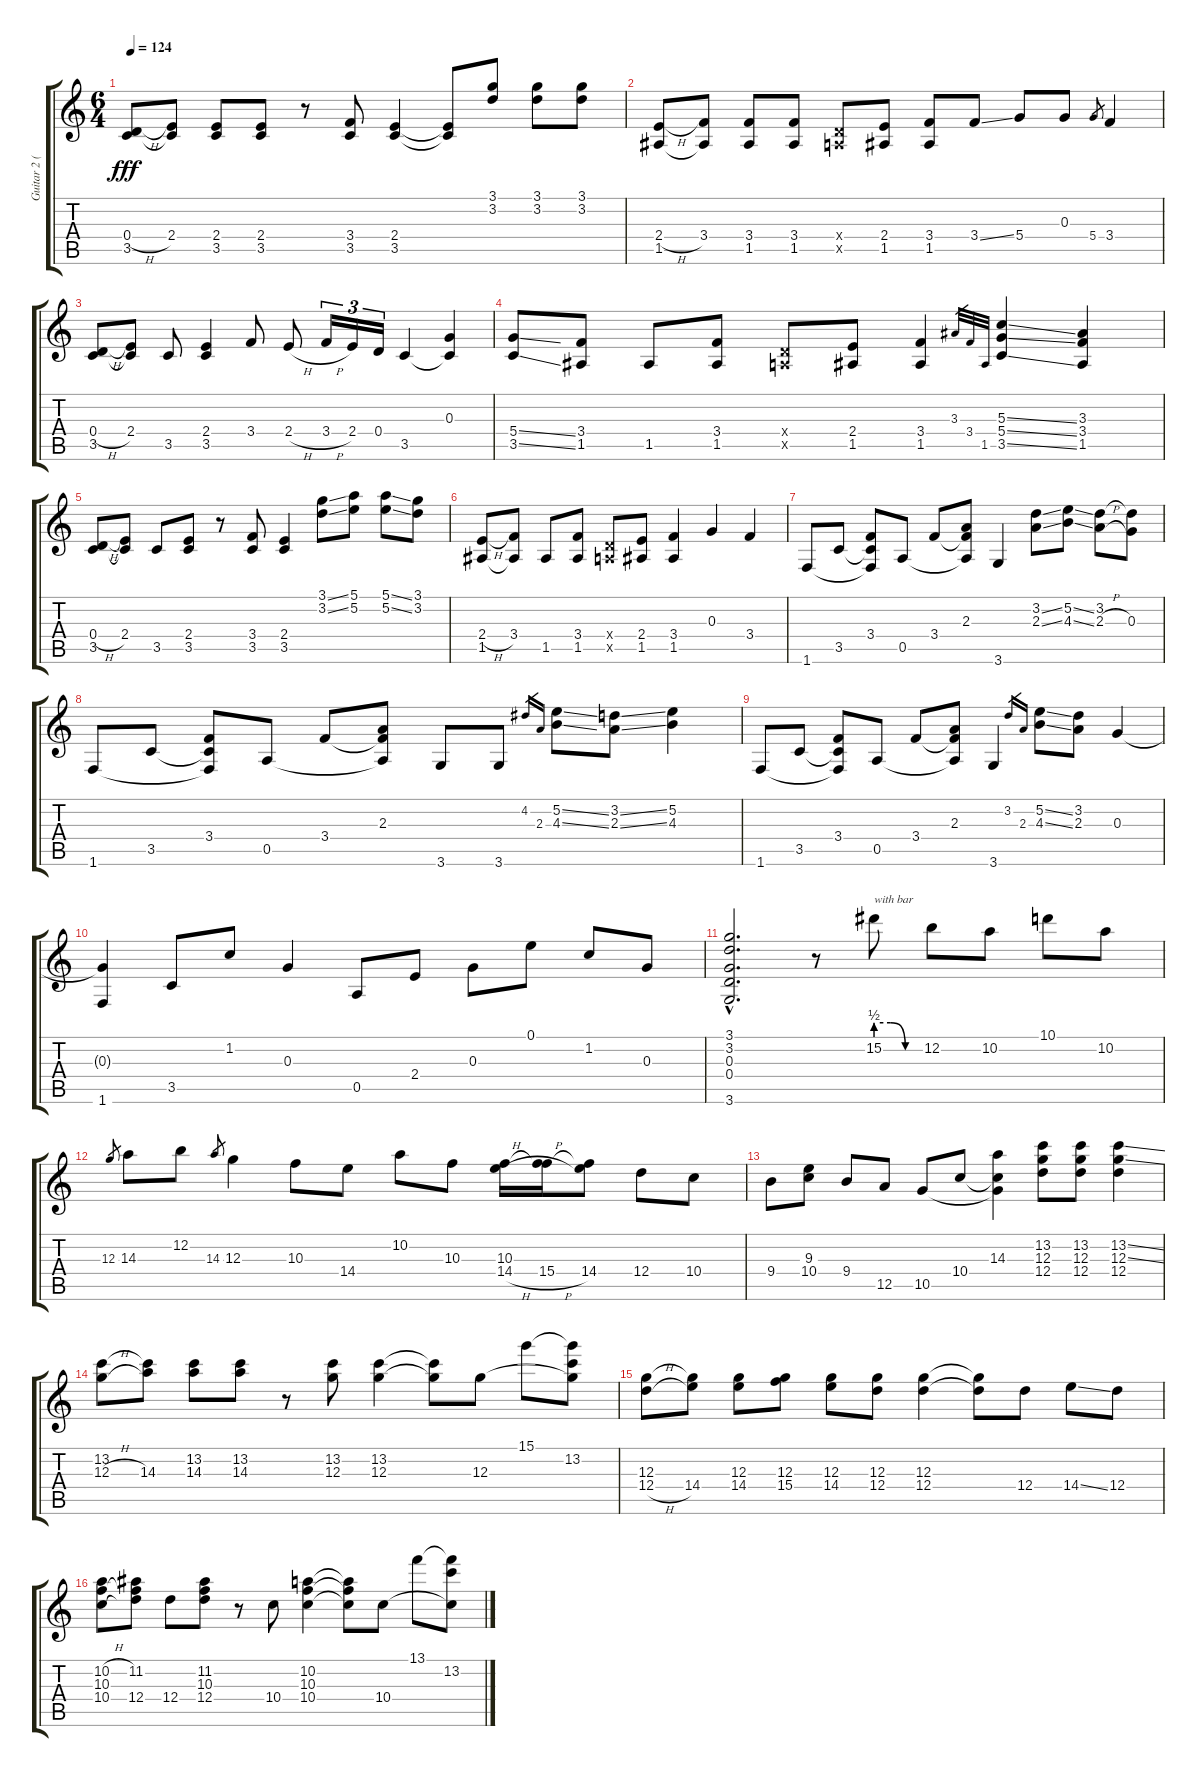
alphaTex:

\track ("Guitar 2 (distortion)" "Guitar 2 (") {instrument distortionguitar}
\staff {score tabs}
\tuning (E4 B3 G3 D3 A2 E2) {hide}
\ts (6 4)
\tempo 124
\clef g2
\ks c
(0.4{h} 3.5).8{dy fff} (2.4 3.5{t}).8 (2.4 3.5).8 (2.4 3.5).8 r.8 (3.4 3.5).8 (2.4 3.5).4 (2.4{t} 3.5{t}).8 (3.1 3.2).8 (3.1 3.2).8 (3.1 3.2).8 |
(2.4{h} 1.5).8 (3.4 1.5{t}).8 (3.4 1.5).8 (3.4 1.5).8 (0.4{x} 0.5{x}).8 (2.4 1.5).8 (3.4 1.5).8 3.4{ss}.8 5.4.8 0.3.8 5.4.8{gr} 3.4.4 |
(0.4{h} 3.5).8 (2.4 3.5{t}).8 3.5.8 (2.4 3.5).4 3.4.8 2.4{h}.8 3.4{h}.16{tu (3 2)} 2.4.16{tu (3 2)} 0.4.16{tu (3 2)} 3.5.4 (0.3 3.5{t}).4 |
(5.4{ss} 3.5{ss}).8 (3.4 1.5).8 1.5.8 (3.4 1.5).8 (0.4{x} 0.5{x}).8 (2.4 1.5).8 (3.4 1.5).4 3.3.32{gr} 3.4.32{gr} 1.5.32{gr} (5.3{ss} 5.4{ss} 3.5{ss}).4 (3.3 3.4 1.5).4 |
(0.4{h} 3.5).8 (2.4 3.5{t}).8 3.5.8 (2.4 3.5).8 r.8 (3.4 3.5).8 (2.4 3.5).4 (3.1{ss} 3.2{ss}).8 (5.1 5.2).8 (5.1{ss} 5.2{ss}).8 (3.1 3.2).8 |
(2.4{h} 1.5).8 (3.4 1.5{t}).8 1.5.8 (3.4 1.5).8 (0.4{x} 0.5{x}).8 (2.4 1.5).8 (3.4 1.5).4 0.3.4 3.4.4 |
1.6.8 3.5.8 (3.4 3.5{t} 1.6{t}).8 0.5.8 3.4.8 (2.3 3.4{t} 0.5{t}).8 3.6.4 (3.2{ss} 2.3{ss}).8 (5.2{ss} 4.3{ss}).8 (3.2 2.3{h}).8 (3.2{t} 0.3).8 |
1.6.8 3.5.8 (3.4 3.5{t} 1.6{t}).8 0.5.8 3.4.8 (2.3 3.4{t} 0.5{t}).8 3.6.8 3.6.8 4.2.16{gr} 2.3.16{gr} (5.2{ss} 4.3{ss}).8 (3.2{ss} 2.3{ss}).8 (5.2 4.3).4 |
1.6.8 3.5.8 (3.4 3.5{t} 1.6{t}).8 0.5.8 3.4.8 (2.3 3.4{t} 0.5{t}).8 3.6.4 3.2.16{gr} 2.3.16{gr} (5.2{ss} 4.3{ss}).8 (3.2 2.3).8 0.3.4 |
(0.3{t} 1.6).4 3.5.8 1.2.8 0.3.4 0.5.8 2.4.8 0.3.8 0.1.8 1.2.8 0.3.8 |
(3.1{hac} 3.2{hac} 0.3{hac} 0.4{hac} 3.6{hac}).2{d} r.8 15.2{be (custom 0 2 20 2 40 0 60 0)}.8{txt "with bar"} 12.2.8 10.2.8 10.1.8 10.2.8 |
12.3.8{gr} 14.3.8 12.2.8 14.3.8{gr} 12.3.4 10.3.8 14.4.8 10.2.8 10.3.8 (10.3 14.4{h}).16 (10.3{t} 15.4{h}).16 (10.3{t} 14.4).8 12.4.8 10.4.8 |
9.4.8 (9.3 10.4).8 9.4.8 12.5.8 10.5.8 10.4.8 (14.3 10.4{t} 10.5{t}).4 (13.2 12.3 12.4).8 (13.2 12.3 12.4).8 (13.2{ss} 12.3{ss} 12.4).4 |
(13.2 12.3{h}).8 (13.2{t} 14.3).8 (13.2 14.3).8 (13.2 14.3).8 r.8 (13.2 12.3).8 (13.2 12.3).4 (13.2{t} 12.3{t}).8 12.3.8 15.1.8 (15.1{t} 13.2 12.3{t}).8 |
(12.3 12.4{h}).8 (12.3{t} 14.4).8 (12.3 14.4).8 (12.3 15.4).8 (12.3 14.4).8 (12.3 12.4).8 (12.3 12.4).4 (12.3{t} 12.4{t}).8 12.4.8 14.4{ss}.8 12.4.8 |
(10.2{h} 10.3 10.4{h}).8 (11.2 10.3{t} 12.4).8 12.4.8 (11.2 10.3 12.4).8 r.8 10.4.8 (10.2 10.3 10.4).4 (10.2{t} 10.3{t} 10.4{t}).8 10.4.8 13.1.8 (13.1{t} 13.2 10.4{t}).8
